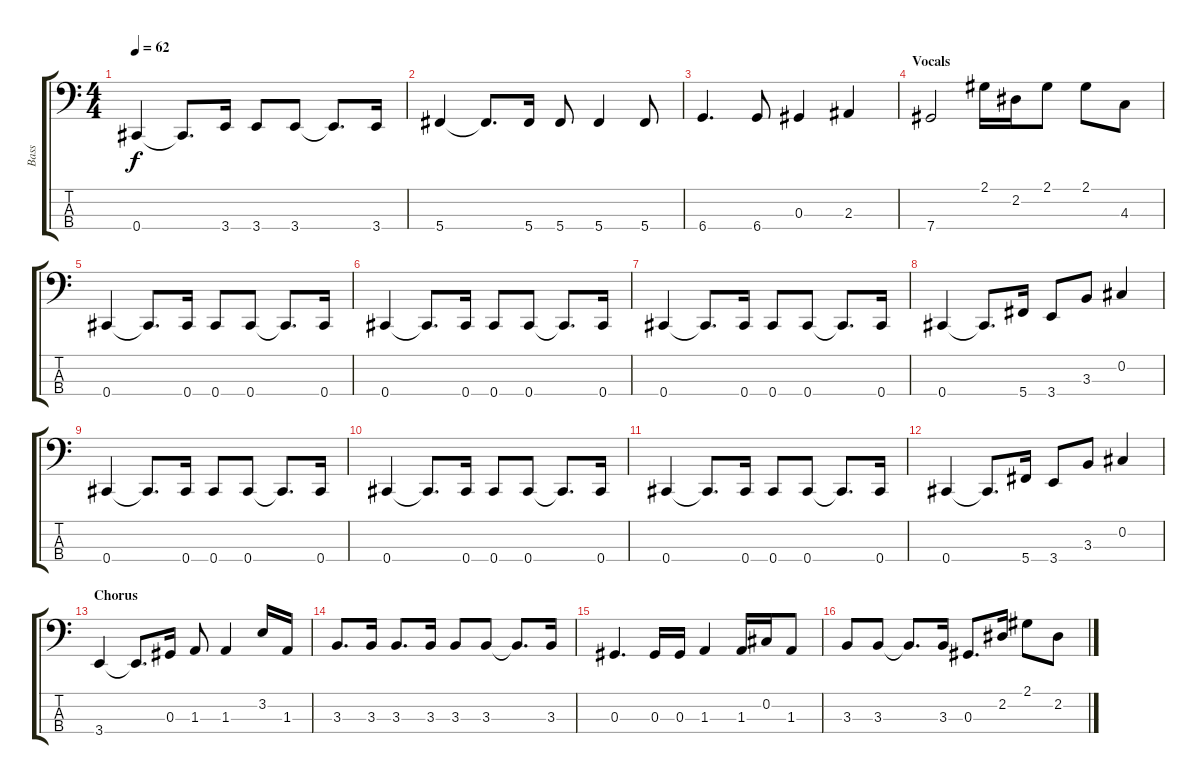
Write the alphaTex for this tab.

\track ("Bass" "Bass") {instrument electricbasspick}
\staff {score tabs}
\tuning (Gb2 Db2 Ab1 Db1) {hide}
\ts (4 4)
\tempo 62
\clef f4
\ks c
0.4.4{dy f} 0.4{t}.8{d} 3.4.16 3.4.8 3.4.8 3.4{t}.8{d} 3.4.16 |
5.4.4 5.4{t}.8{d} 5.4.16 5.4.8 5.4.4 5.4.8 |
6.4.4{d} 6.4.8 0.3.4 2.3.4 |
\section ("" "Vocals")
7.4.2 2.1.16 2.2.16 2.1.8 2.1.8 4.3.8 |
0.4.4 0.4{t}.8{d} 0.4.16 0.4.8 0.4.8 0.4{t}.8{d} 0.4.16 |
0.4.4 0.4{t}.8{d} 0.4.16 0.4.8 0.4.8 0.4{t}.8{d} 0.4.16 |
0.4.4 0.4{t}.8{d} 0.4.16 0.4.8 0.4.8 0.4{t}.8{d} 0.4.16 |
0.4.4 0.4{t}.8{d} 5.4.16 3.4.8 3.3.8 0.2.4 |
0.4.4 0.4{t}.8{d} 0.4.16 0.4.8 0.4.8 0.4{t}.8{d} 0.4.16 |
0.4.4 0.4{t}.8{d} 0.4.16 0.4.8 0.4.8 0.4{t}.8{d} 0.4.16 |
0.4.4 0.4{t}.8{d} 0.4.16 0.4.8 0.4.8 0.4{t}.8{d} 0.4.16 |
0.4.4 0.4{t}.8{d} 5.4.16 3.4.8 3.3.8 0.2.4 |
\section ("" "Chorus")
3.4.4 3.4{t}.8{d} 0.3.16 1.3.8 1.3.4 3.2.16 1.3.16 |
3.3.8{d} 3.3.16 3.3.8{d} 3.3.16 3.3.8 3.3.8 3.3{t}.8{d} 3.3.16 |
0.3.4{d} 0.3.16 0.3.16 1.3.4 1.3.16 0.2.16 1.3.8 |
3.3.8 3.3.8 3.3{t}.8{d} 3.3.16 0.3.8{d} 2.2.16 2.1.8 2.2.8
